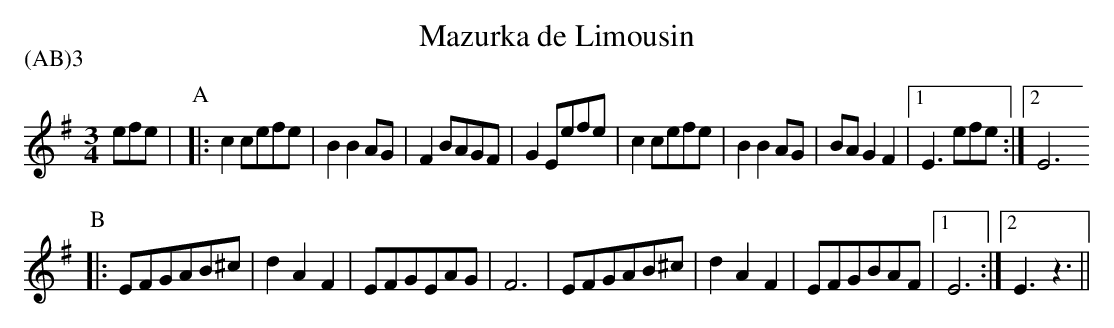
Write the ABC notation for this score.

X:1
T:Mazurka de Limousin
P:(AB)3
M:3/4
L:1/8
K:Gmaj
efe | \
P:A
|: c2 cefe | B2 B2 AG | F2 BAGF | G2 Eefe | \
c2 cefe | B2 B2 AG | BA G2 F2 |1 E3 efe :|2 E6
P:B
|: EFGAB^c | d2 A2 F2 | EFGEAG | F6 | \
EFGAB^c | d2 A2 F2 | EFGBAF |1 E6 :|2 E3 z3||
